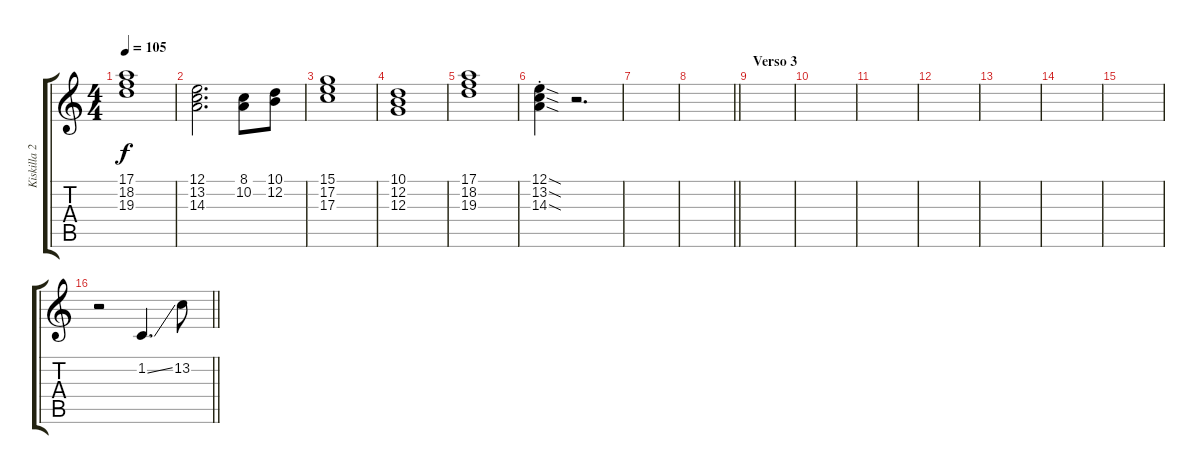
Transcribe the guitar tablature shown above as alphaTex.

\track ("Kiskilla 2" "Kiskilla 2") {instrument stringensemble1}
\staff {score tabs}
\tuning (E4 B3 G3 D3 A2 E2) {hide}
\ts (4 4)
\tempo 105
\clef g2
\ks c
(17.1 18.2 19.3).1{dy f} |
(12.1 13.2 14.3).2{d} (8.1 10.2).8 (10.1 12.2).8 |
(15.1 17.2 17.3).1 |
(10.1 12.2 12.3).1 |
(17.1 18.2 19.3).1 |
(12.1{sod st} 13.2{sod st} 14.3{sod st}).4 r.2{d} |
|
\barLineRight lightlight
|
\section ("" "Verso 3")
|
|
|
|
|
|
|
\barLineRight lightlight
r.2 1.2{ss}.4{d} 13.2.8
